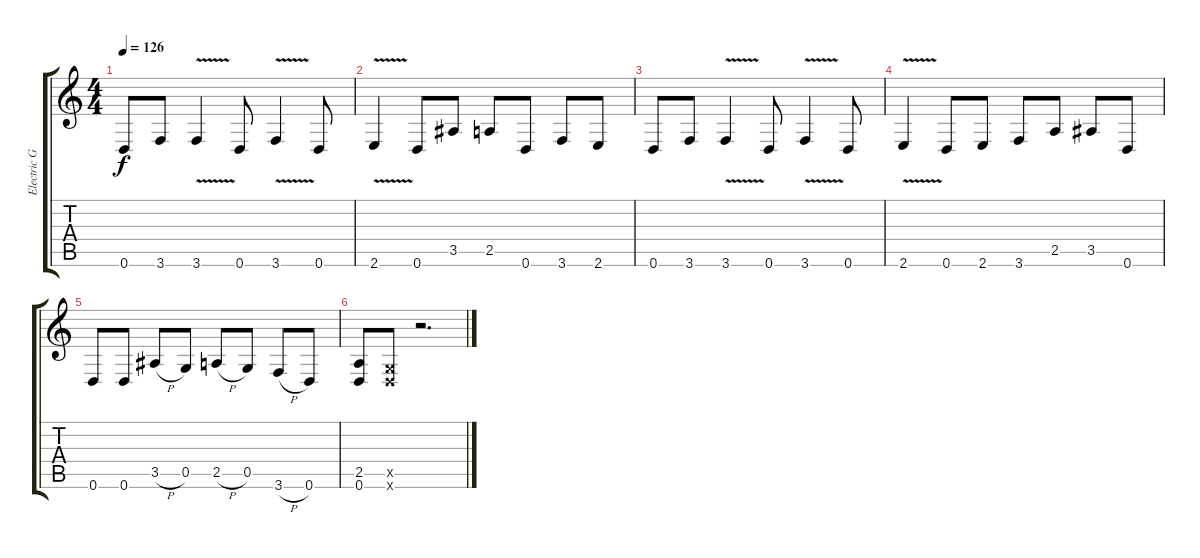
\track ("Electric Guitar" "Electric G") {instrument distortionguitar}
\staff {score tabs}
\tuning (D4 A3 F3 C3 G2 D2) {hide}
\ts (4 4)
\tempo 126
\clef g2
\ks c
0.6.8{dy f} 3.6.8 3.6{v}.4 0.6.8 3.6{v}.4 0.6.8 |
2.6{v}.4 0.6.8 3.5.8 2.5.8 0.6.8 3.6.8 2.6.8 |
0.6.8 3.6.8 3.6{v}.4 0.6.8 3.6{v}.4 0.6.8 |
2.6{v}.4 0.6.8 2.6.8 3.6.8 2.5.8 3.5.8 0.6.8 |
0.6.8 0.6.8 3.5{h}.8 0.5.8 2.5{h}.8 0.5.8 3.6{h}.8 0.6.8 |
(2.5 0.6).8 (0.5{x} 0.6{x}).8 r.2{d}
